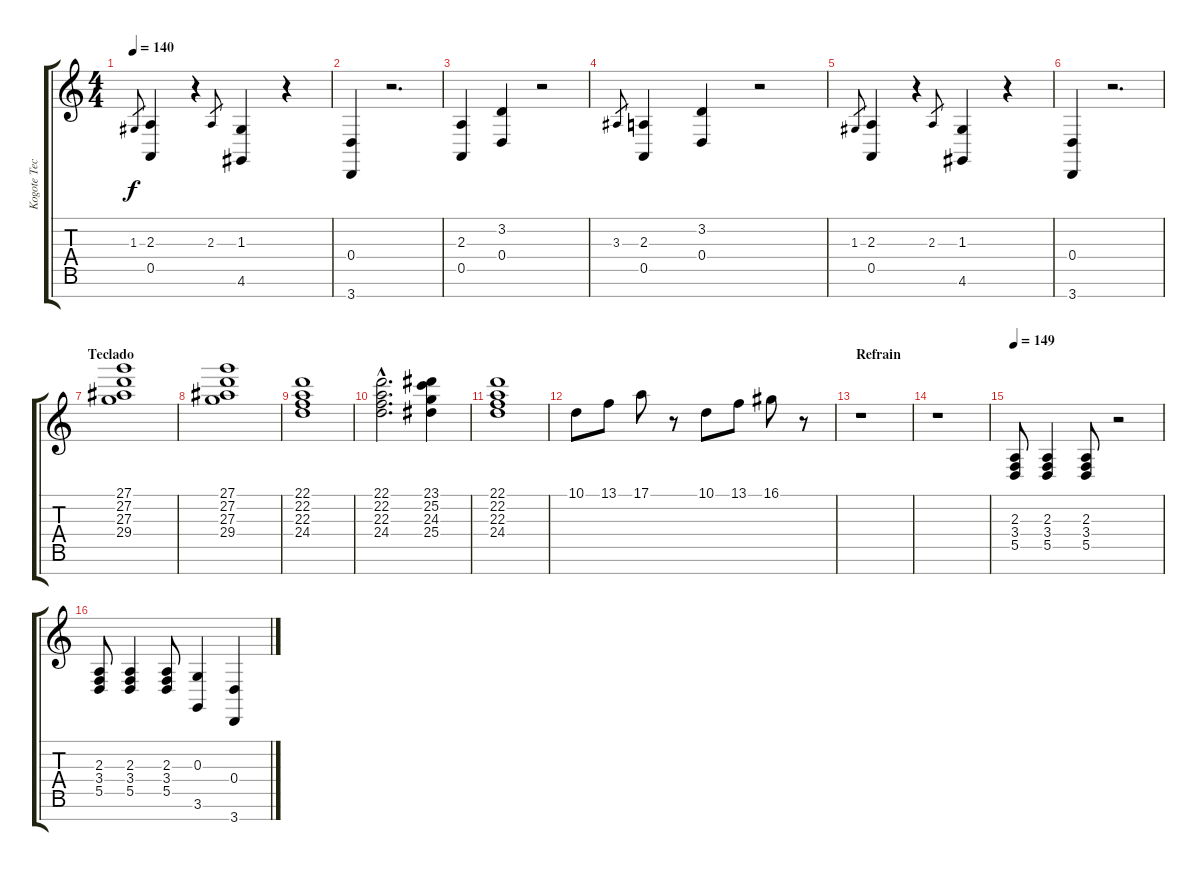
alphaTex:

\track ("Kogote Teclado 2" "Kogote Tec") {instrument accordion}
\staff {score tabs}
\tuning (E4 B3 G3 D3 A2 E2 B1) {hide}
\ts (4 4)
\tempo 140
\clef g2
\ks c
1.3.8{gr dy f} (2.3 0.5).4 r.4 2.3.8{gr} (1.3 4.6).4 r.4 |
(0.4 3.7).4 r.2{d} |
(2.3 0.5).4 (3.2 0.4).4 r.2 |
3.3.8{gr} (2.3 0.5).4 (3.2 0.4).4 r.2 |
1.3.8{gr} (2.3 0.5).4 r.4 2.3.8{gr} (1.3 4.6).4 r.4 |
(0.4 3.7).4 r.2{d} |
\section ("" "Teclado")
(27.1 27.2 27.3 29.4).1{volume 8 instrument pad2warm} |
(27.1 27.2 27.3 29.4).1 |
(22.1 22.2 22.3 24.4).1 |
(22.1{hac} 22.2{hac} 22.3{hac} 24.4{hac}).2{d} (23.1 25.2 24.3 25.4).4 |
(22.1 22.2 22.3 24.4).1 |
10.1.8 13.1.8 17.1.8 r.8 10.1.8 13.1.8 16.1.8 r.8 |
\section ("" "Refrain")
r.1{volume 14 instrument accordion} |
r.1 |
\tempo 149
(2.3 3.4 5.5).8 (2.3 3.4 5.5).4 (2.3 3.4 5.5).8 r.2 |
(2.3 3.4 5.5).8 (2.3 3.4 5.5).4 (2.3 3.4 5.5).8 (0.3 3.6).4 (0.4 3.7).4
